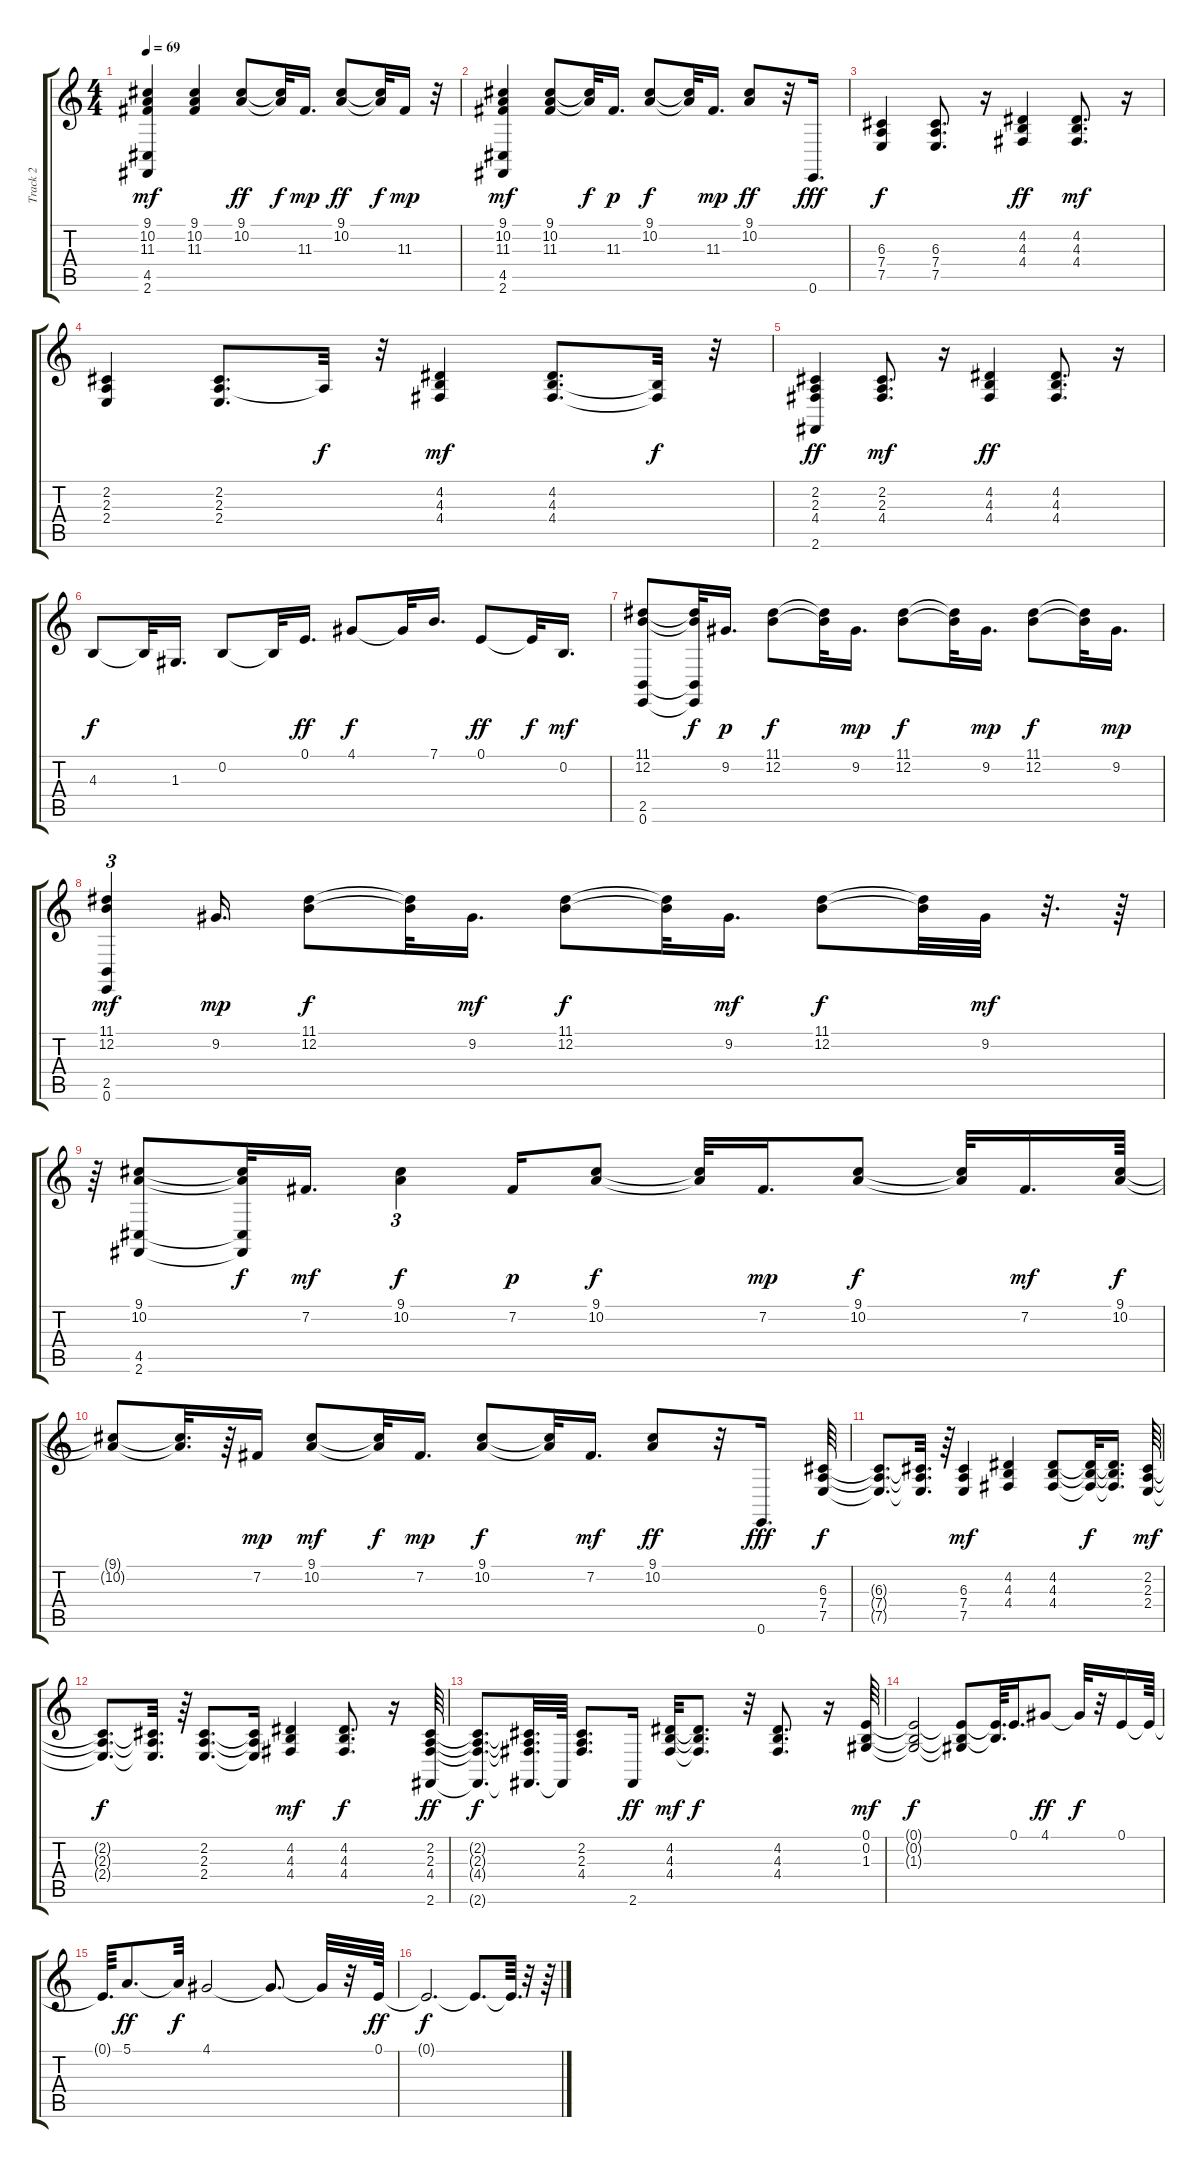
\track ("Track 2" "Track 2") {instrument acousticgrandpiano}
\staff {score tabs}
\tuning (E4 B3 G3 D3 A2 E2) {hide}
\ts (4 4)
\tempo 69
\clef g2
\ks c
(9.1 10.2 11.3 4.5 2.6).4{dy mf} (9.1 10.2 11.3).4 (9.1 10.2).8{dy ff} (9.1{t} 10.2{t}).32{dy f} 11.3.16{d dy mp} (9.1 10.2).8{dy ff} (9.1{t} 10.2{t}).32{dy f} 11.3.16{dy mp} r.32 |
(9.1 10.2 11.3 4.5 2.6).4{dy mf} (9.1 10.2 11.3).8 (9.1{t} 10.2{t}).32{dy f} 11.3.16{d dy p} (9.1 10.2).8{dy f} (9.1{t} 10.2{t}).32 11.3.16{d dy mp} (9.1 10.2).8{dy ff} r.32 0.6.16{d dy fff} |
(6.3 7.4 7.5).4{dy f} (6.3 7.4 7.5).8{d} r.16 (4.2 4.3 4.4).4{dy ff} (4.2 4.3 4.4).8{d dy mf} r.16 |
(2.2 2.3 2.4).4 (2.2 2.3 2.4).8{d} 2.3{t}.32{dy f} r.32 (4.2 4.3 4.4).4{dy mf} (4.2 4.3 4.4).8{d} (4.3{t} 4.4{t}).32{dy f} r.32 |
(2.2 2.3 4.4 2.6).4{dy ff} (2.2 2.3 4.4).8{d dy mf} r.16 (4.2 4.3 4.4).4{dy ff} (4.2 4.3 4.4).8{d} r.16 |
4.3.8{dy f} 4.3{t}.32 1.3.16{d} 0.2.8 0.2{t}.32 0.1.16{d dy ff} 4.1.8{dy f} 4.1{t}.32 7.1.16{d} 0.1.8{dy ff} 0.1{t}.32{dy f} 0.2.16{d dy mf} |
(11.1 12.2 2.5 0.6).8 (11.1{t} 12.2{t} 2.5{t} 0.6{t}).32{dy f} 9.2.16{d dy p} (11.1 12.2).8{dy f} (11.1{t} 12.2{t}).32 9.2.16{d dy mp} (11.1 12.2).8{dy f} (11.1{t} 12.2{t}).32 9.2.16{d dy mp} (11.1 12.2).8{dy f} (11.1{t} 12.2{t}).32 9.2.16{d dy mp} |
(11.1 12.2 2.5 0.6).4{tu (3 2) dy mf} 9.2.16{d dy mp} (11.1 12.2).8{dy f} (11.1{t} 12.2{t}).32 9.2.16{d dy mf} (11.1 12.2).8{dy f} (11.1{t} 12.2{t}).32 9.2.16{d dy mf} (11.1 12.2).8{dy f} (11.1{t} 12.2{t}).32 9.2.32{dy mf} r.32{d} r.64 |
r.64 (9.1 10.2 4.5 2.6).8 (9.1{t} 10.2{t} 4.5{t} 2.6{t}).32{dy f} 7.2.16{d dy mf} (9.1 10.2).4{tu (3 2) dy f} 7.2.16{dy p} (9.1 10.2).8{dy f} (9.1{t} 10.2{t}).32 7.2.16{d dy mp} (9.1 10.2).8{dy f} (9.1{t} 10.2{t}).32 7.2.16{d dy mf} (9.1 10.2).64{dy f} |
(9.1{t} 10.2{t}).8 (9.1{t} 10.2{t}).32{d} r.64 7.2.16{dy mp} (9.1 10.2).8{dy mf} (9.1{t} 10.2{t}).32{dy f} 7.2.16{d dy mp} (9.1 10.2).8{dy f} (9.1{t} 10.2{t}).32 7.2.16{d dy mf} (9.1 10.2).8{dy ff} r.32 0.6.16{d dy fff} (6.3 7.4 7.5).64{dy f} |
(6.3{t} 7.4{t} 7.5{t}).8{d} (6.3{t} 7.4{t} 7.5{t}).32{d} r.64 (6.3 7.4 7.5).4{dy mf} (4.2 4.3 4.4).4 (4.2 4.3 4.4).8 (4.2{t} 4.3{t} 4.4{t}).32{dy f} (4.2{t} 4.3{t} 4.4{t}).16{d} (2.2 2.3 2.4).64{dy mf} |
(2.2{t} 2.3{t} 2.4{t}).8{d dy f} (2.2{t} 2.3{t} 2.4{t}).32{d} r.64 (2.2 2.3 2.4).8{d} (2.2{t} 2.3{t} 2.4{t}).16 (4.2 4.3 4.4).4{dy mf} (4.2 4.3 4.4).8{d dy f} r.16 (2.2 2.3 4.4 2.6).64{dy ff} |
(2.2{t} 2.3{t} 4.4{t} 2.6{t}).8{d dy f} (2.2{t} 2.3{t} 4.4{t} 2.6{t}).32{d} 2.6{t}.64 (2.2 2.3 4.4).8{d} 2.6.16{dy ff} (4.2 4.3 4.4).32{dy mf} (4.2{t} 4.3{t} 4.4{t}).8{d dy f} r.32 (4.2 4.3 4.4).8{d} r.16 (0.1 0.2 1.3).64{dy mf} |
(0.1{t} 0.2{t} 1.3{t}).2{dy f} (0.1{t} 0.2{t} 1.3{t}).8 (0.1{t} 0.2{t}).64{d} 0.1.16{d} 4.1.8{dy ff} 4.1{t}.32{dy f} r.32 0.1.16 0.1{t}.64 |
0.1{t}.64{d} 5.1.8{d dy ff} 5.1{t}.32{dy f} 4.1.2 4.1{t}.8{d} 4.1{t}.32 r.32 0.1.64{dy ff} |
0.1{t}.2{d dy f} 0.1{t}.8{d} 0.1{t}.64{d} r.32 r.64
